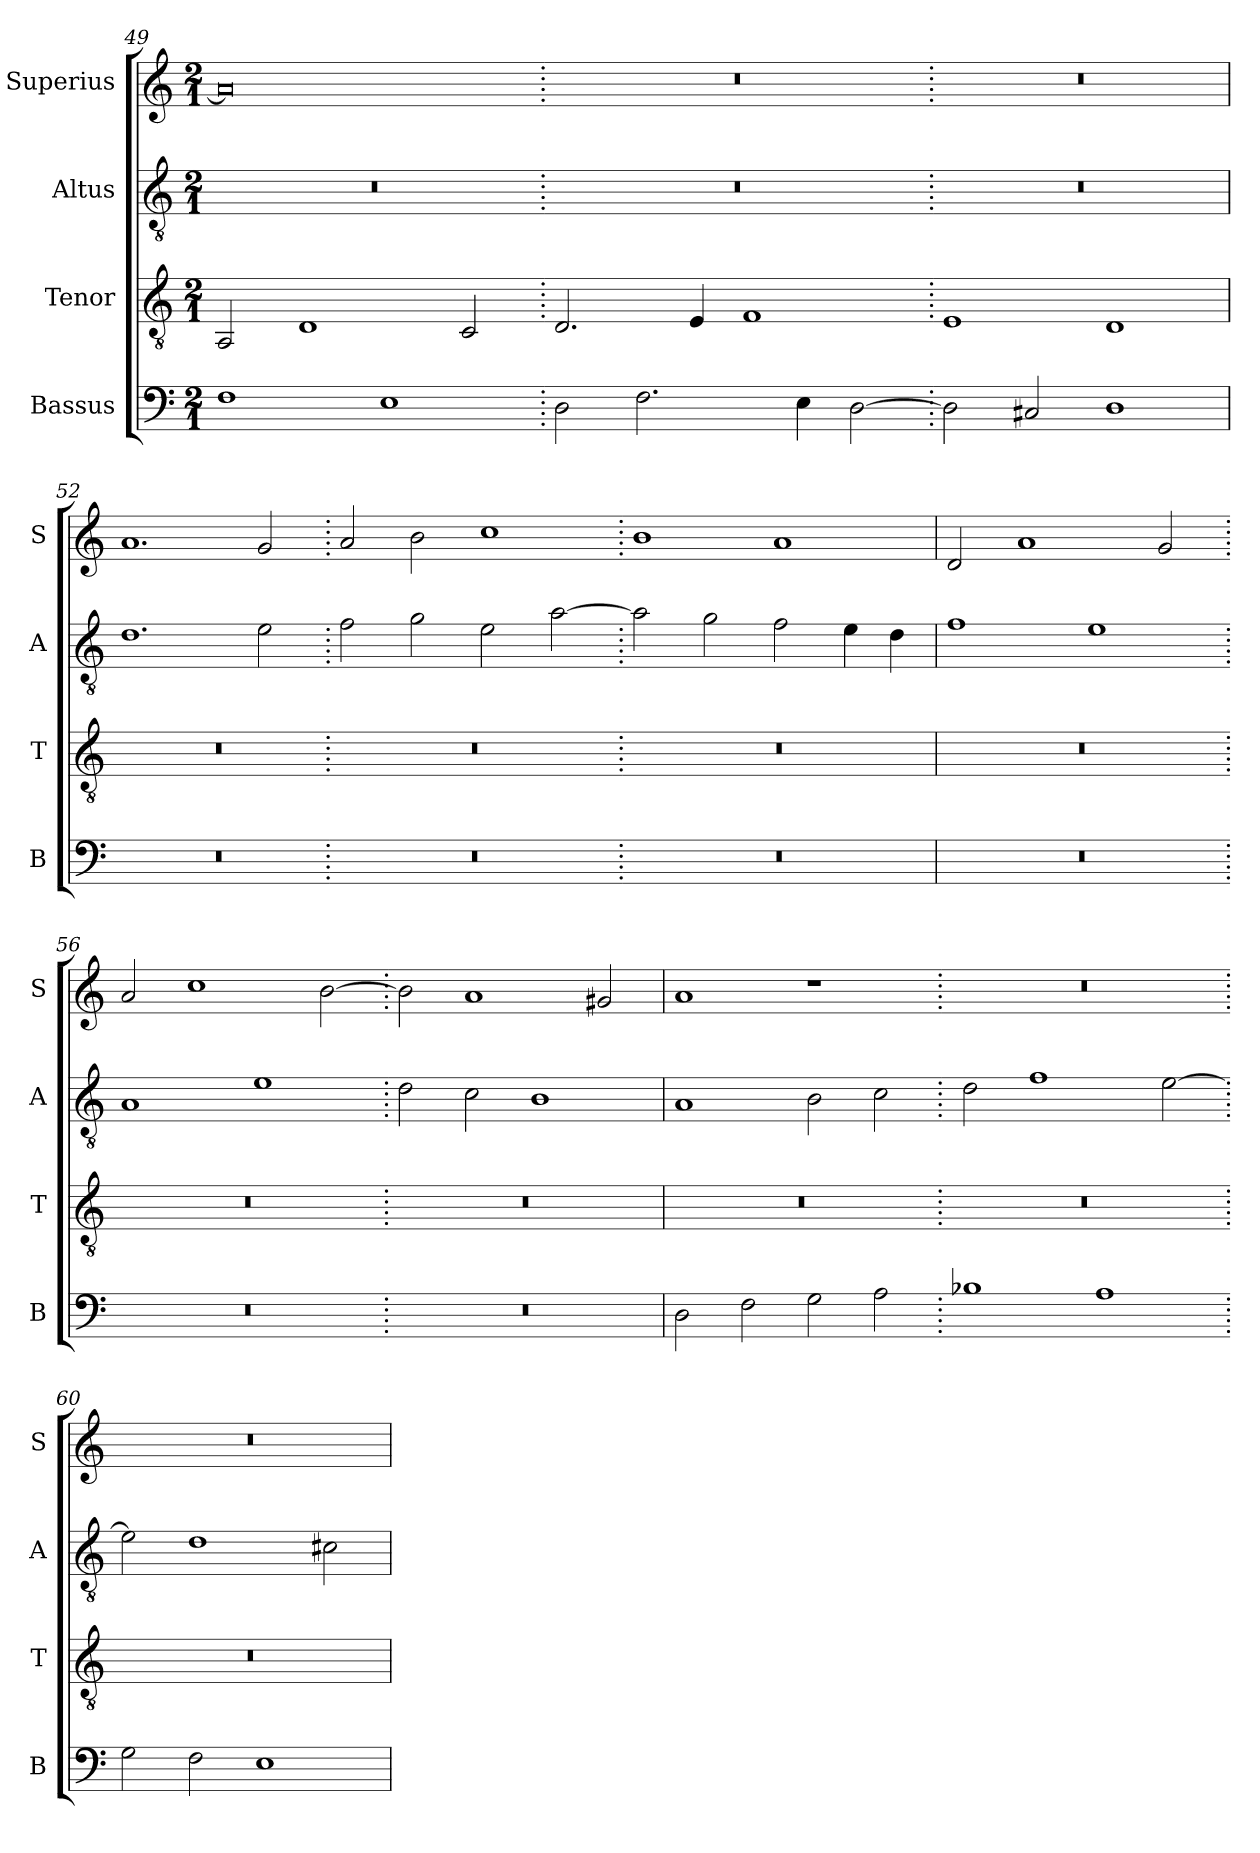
**kern	**kern	**kern	**kern
*part4	*part3	*part2	*part1
*staff4	*staff3	*staff2	*staff1
*I"Bassus	*I"Tenor	*I"Altus	*I"Superius
*I'B	*I'T	*I'A	*I'S
*clefF4	*clefGv2	*clefGv2	*clefG2
*k[]	*k[]	*k[]	*k[]
*M2/1	*M2/1	*M2/1	*M2/1
=49	=49	=49	=49
1F	2AA/	0r	0a]
.	1D	.	.
1E	.	.	.
.	2C/	.	.
=50.	=50.	=50.	=50.
2D\	2.D/	0r	0r
2.F\	.	.	.
.	4E/	.	.
.	1F	.	.
4E\	.	.	.
[2D\	.	.	.
=51.	=51.	=51.	=51.
2D\]	1E	0r	0r
2C#X/	.	.	.
1D	1D	.	.
=52	=52	=52	=52
0r	0r	1.d	1.a
.	.	2e\	2g/
=53.	=53.	=53.	=53.
0r	0r	2f\	2a/
.	.	2g\	2b\
.	.	2e\	1cc
.	.	[2a\	.
=54.	=54.	=54.	=54.
0r	0r	2a\]	1b
.	.	2g\	.
.	.	2f\	1a
.	.	4e\	.
.	.	4d\	.
=55	=55	=55	=55
0r	0r	1f	2d/
.	.	.	1a
.	.	1e	.
.	.	.	2g/
=56.	=56.	=56.	=56.
0r	0r	1A	2a/
.	.	.	1cc
.	.	1e	.
.	.	.	[2b\
=57.	=57.	=57.	=57.
0r	0r	2d\	2b\]
.	.	2c\	1a
.	.	1B	.
.	.	.	2g#X/
=58	=58	=58	=58
2D\	0r	1A	1a
2F\	.	.	.
2G\	.	2B\	1r
2A\	.	2c\	.
=59.	=59.	=59.	=59.
1B-X	0r	2d\	0r
.	.	1f	.
1A	.	.	.
.	.	[2e\	.
=60.	=60.	=60.	=60.
2G\	0r	2e\]	0r
2F\	.	1d	.
1E	.	.	.
.	.	2c#X\	.
=	=	=	=
*-	*-	*-	*-
